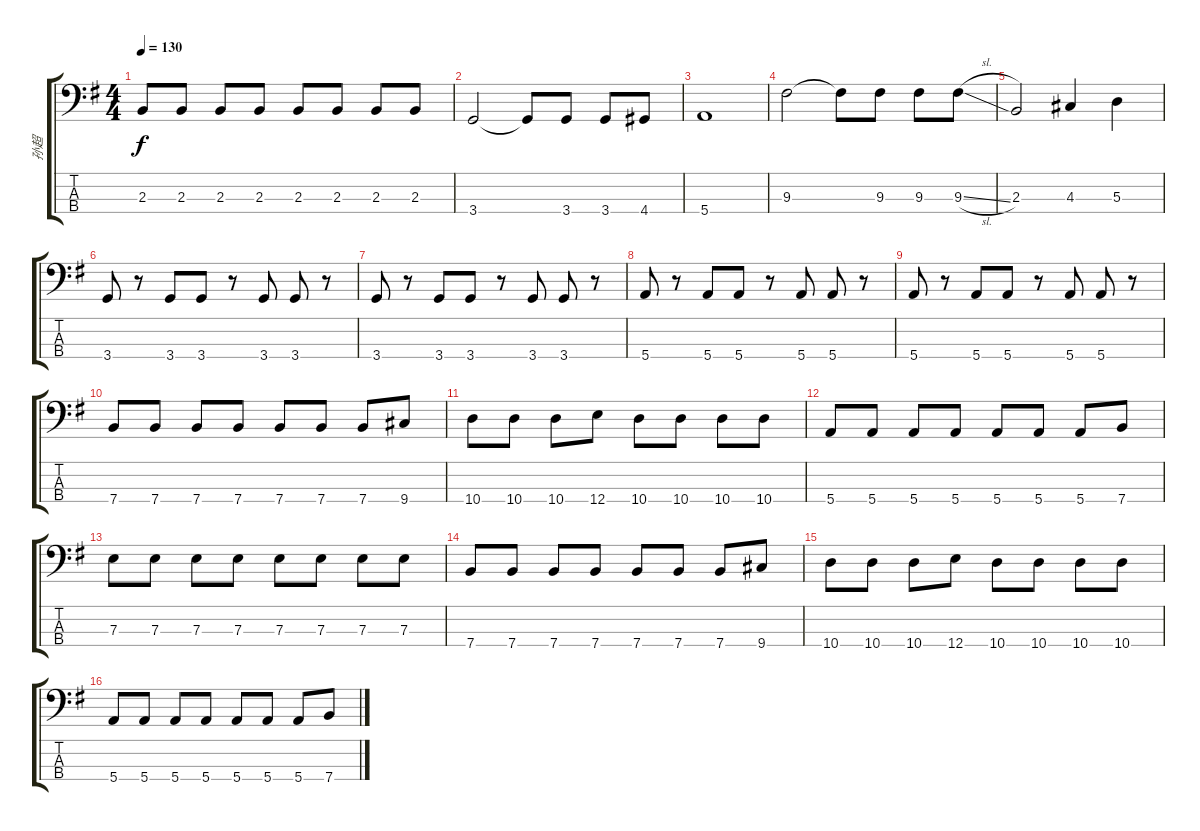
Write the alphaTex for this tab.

\track ("孙超" "孙超") {instrument electricbassfinger}
\staff {score tabs}
\tuning (G2 D2 A1 E1) {hide}
\ts (4 4)
\tempo 130
\clef f4
\ks g
2.3.8{dy f} 2.3.8 2.3.8 2.3.8 2.3.8 2.3.8 2.3.8 2.3.8 |
3.4.2 3.4{t}.8 3.4.8 3.4.8 4.4.8 |
5.4.1 |
9.3.2 9.3{t}.8 9.3.8 9.3.8 9.3{sl}.8 |
2.3.2 4.3.4 5.3.4 |
3.4.8 r.8 3.4.8 3.4.8 r.8 3.4.8 3.4.8 r.8 |
3.4.8 r.8 3.4.8 3.4.8 r.8 3.4.8 3.4.8 r.8 |
5.4.8 r.8 5.4.8 5.4.8 r.8 5.4.8 5.4.8 r.8 |
5.4.8 r.8 5.4.8 5.4.8 r.8 5.4.8 5.4.8 r.8 |
7.4.8 7.4.8 7.4.8 7.4.8 7.4.8 7.4.8 7.4.8 9.4.8 |
10.4.8 10.4.8 10.4.8 12.4.8 10.4.8 10.4.8 10.4.8 10.4.8 |
5.4.8 5.4.8 5.4.8 5.4.8 5.4.8 5.4.8 5.4.8 7.4.8 |
7.3.8 7.3.8 7.3.8 7.3.8 7.3.8 7.3.8 7.3.8 7.3.8 |
7.4.8 7.4.8 7.4.8 7.4.8 7.4.8 7.4.8 7.4.8 9.4.8 |
10.4.8 10.4.8 10.4.8 12.4.8 10.4.8 10.4.8 10.4.8 10.4.8 |
5.4.8 5.4.8 5.4.8 5.4.8 5.4.8 5.4.8 5.4.8 7.4.8
